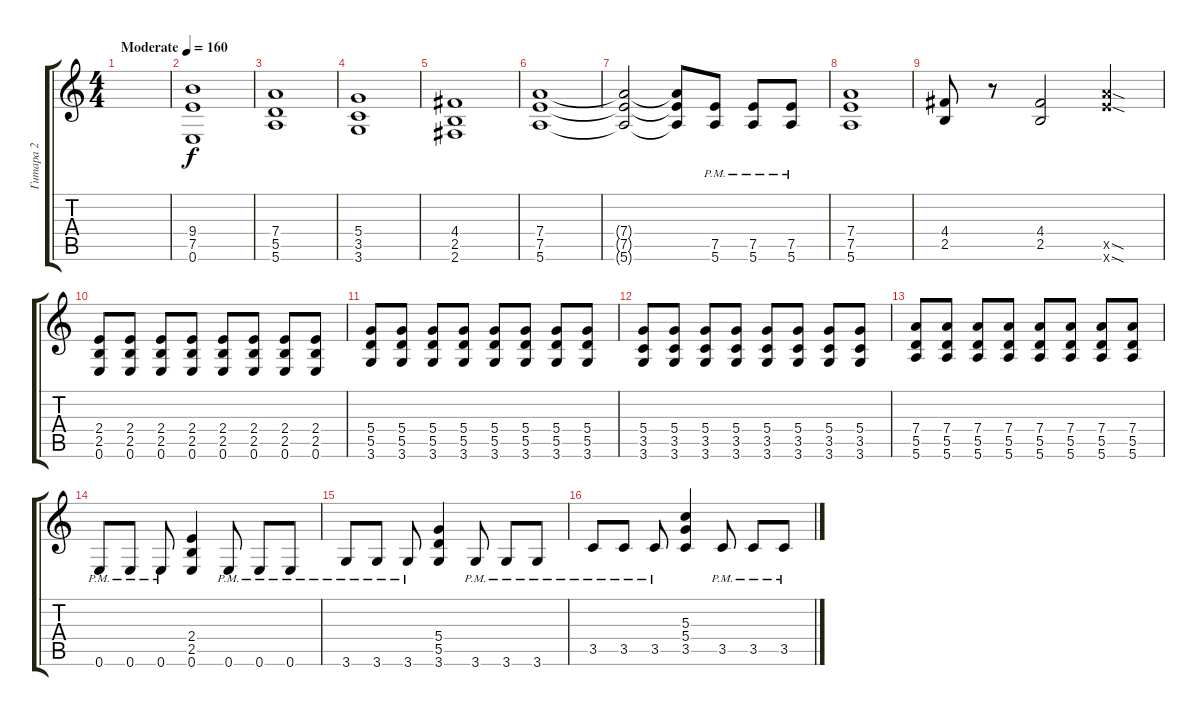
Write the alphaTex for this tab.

\track ("Гитара 2" "Гитара 2") {instrument overdrivenguitar}
\staff {score tabs}
\tuning (E4 B3 G3 D3 A2 E2) {hide}
\ts (4 4)
\tempo (160 "Moderate")
\clef g2
\ks c
|
(9.4 7.5 0.6).1 |
(7.4 5.5 5.6).1 |
(5.4 3.5 3.6).1 |
(4.4 2.5 2.6).1 |
(7.4 7.5 5.6).1 |
(7.4{t} 7.5{t} 5.6{t}).2 (7.4{t} 7.5{t} 5.6{t}).8 (7.5{pm} 5.6{pm}).8 (7.5{pm} 5.6{pm}).8 (7.5{pm} 5.6{pm}).8 |
(7.4 7.5 5.6).1 |
(4.4 2.5).8 r.8 (4.4 2.5).2 (12.5{sod x} 12.6{sod x}).4 |
(2.4 2.5 0.6).8 (2.4 2.5 0.6).8 (2.4 2.5 0.6).8 (2.4 2.5 0.6).8 (2.4 2.5 0.6).8 (2.4 2.5 0.6).8 (2.4 2.5 0.6).8 (2.4 2.5 0.6).8 |
(5.4 5.5 3.6).8 (5.4 5.5 3.6).8 (5.4 5.5 3.6).8 (5.4 5.5 3.6).8 (5.4 5.5 3.6).8 (5.4 5.5 3.6).8 (5.4 5.5 3.6).8 (5.4 5.5 3.6).8 |
(5.4 3.5 3.6).8 (5.4 3.5 3.6).8 (5.4 3.5 3.6).8 (5.4 3.5 3.6).8 (5.4 3.5 3.6).8 (5.4 3.5 3.6).8 (5.4 3.5 3.6).8 (5.4 3.5 3.6).8 |
(7.4 5.5 5.6).8 (7.4 5.5 5.6).8 (7.4 5.5 5.6).8 (7.4 5.5 5.6).8 (7.4 5.5 5.6).8 (7.4 5.5 5.6).8 (7.4 5.5 5.6).8 (7.4 5.5 5.6).8 |
0.6{pm}.8 0.6{pm}.8 0.6{pm}.8 (2.4 2.5 0.6).4 0.6{pm}.8 0.6{pm}.8 0.6{pm}.8 |
3.6{pm}.8 3.6{pm}.8 3.6{pm}.8 (5.4 5.5 3.6).4 3.6{pm}.8 3.6{pm}.8 3.6{pm}.8 |
3.5{pm}.8 3.5{pm}.8 3.5{pm}.8 (5.3 5.4 3.5).4 3.5{pm}.8 3.5{pm}.8 3.5{pm}.8
